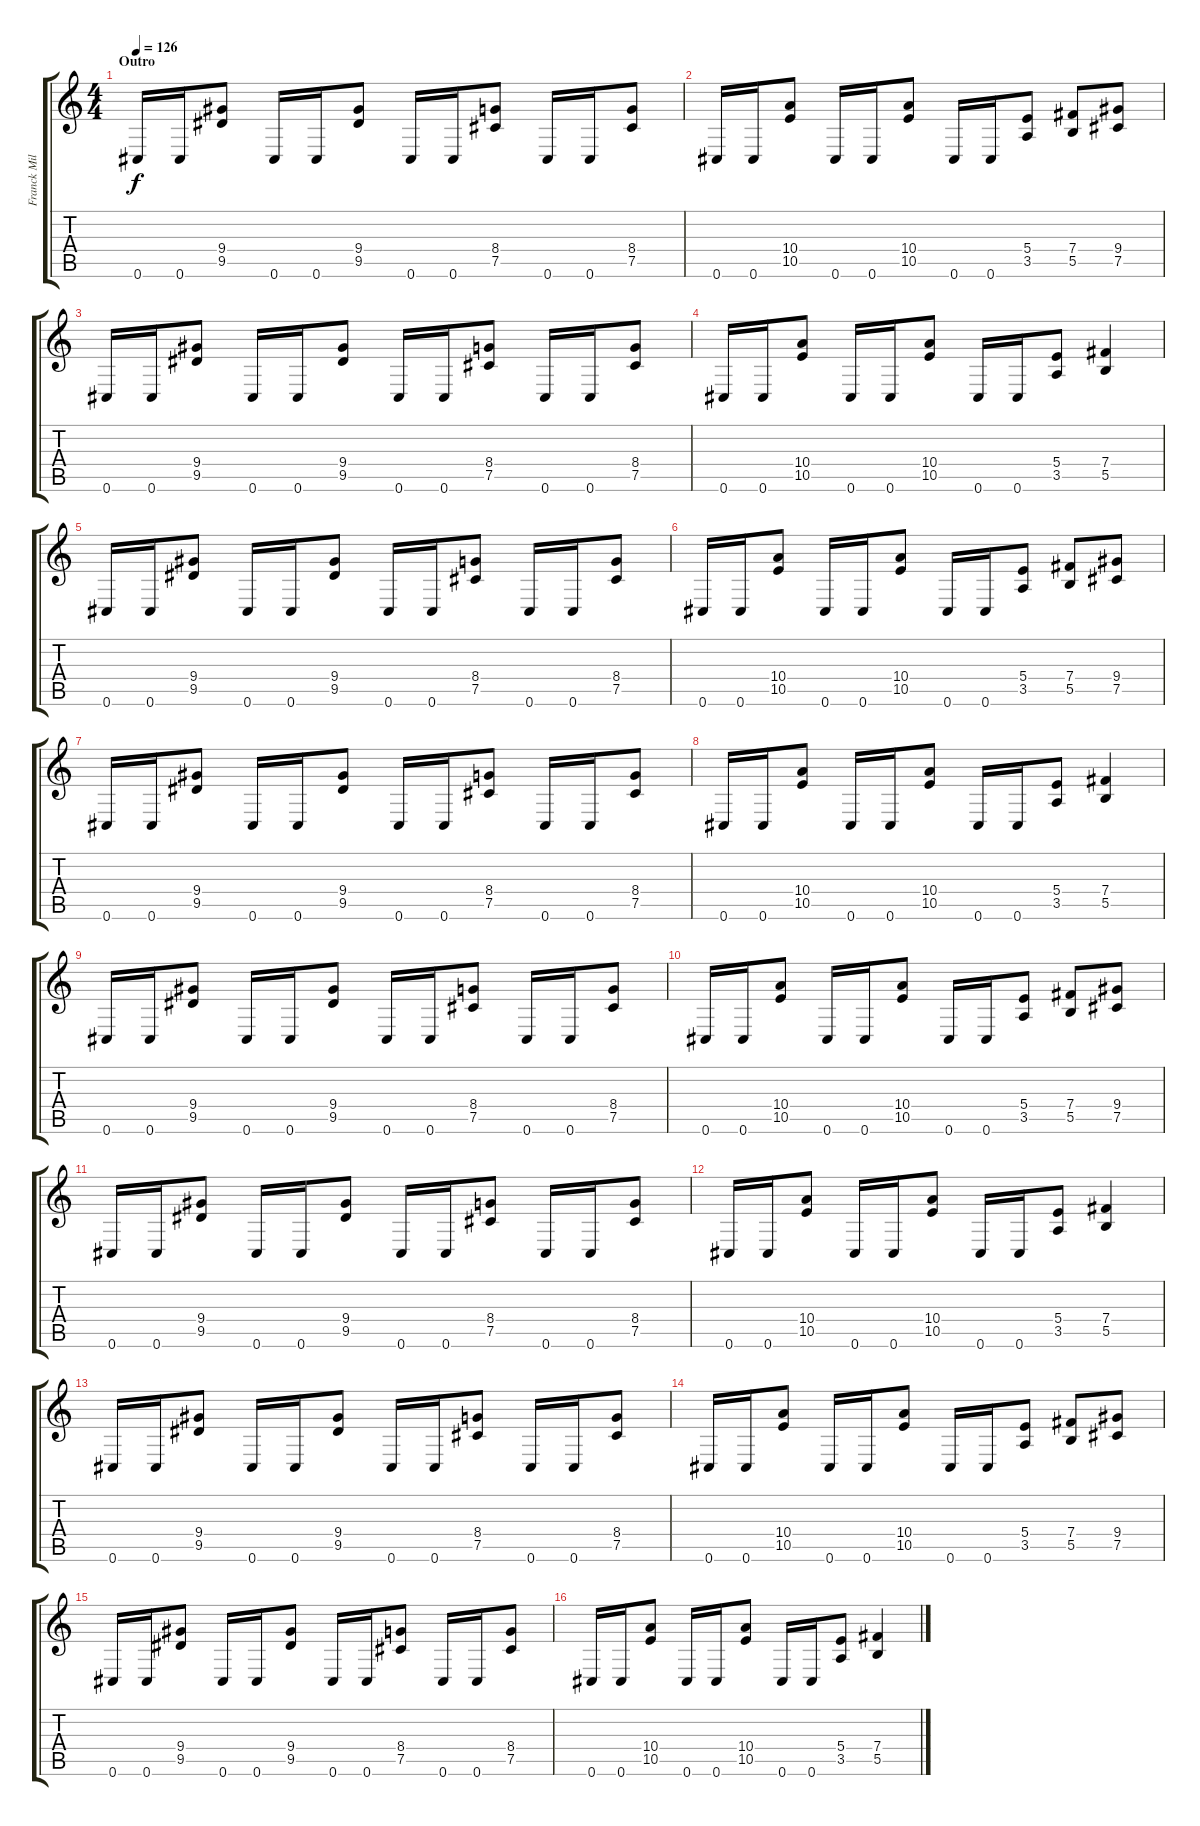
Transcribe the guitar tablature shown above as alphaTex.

\track ("Franck Millineri" "Franck Mil") {instrument distortionguitar}
\staff {score tabs}
\tuning (Db4 Ab3 E3 B2 Gb2 Db2) {hide}
\ts (4 4)
\section ("" "Outro")
\tempo 126
\clef g2
\ks c
0.6.16{dy f} 0.6.16 (9.4 9.5).8 0.6.16 0.6.16 (9.4 9.5).8 0.6.16 0.6.16 (8.4 7.5).8 0.6.16 0.6.16 (8.4 7.5).8 |
0.6.16 0.6.16 (10.4 10.5).8 0.6.16 0.6.16 (10.4 10.5).8 0.6.16 0.6.16 (5.4 3.5).8 (7.4 5.5).8 (9.4 7.5).8 |
0.6.16 0.6.16 (9.4 9.5).8 0.6.16 0.6.16 (9.4 9.5).8 0.6.16 0.6.16 (8.4 7.5).8 0.6.16 0.6.16 (8.4 7.5).8 |
0.6.16 0.6.16 (10.4 10.5).8 0.6.16 0.6.16 (10.4 10.5).8 0.6.16 0.6.16 (5.4 3.5).8 (7.4 5.5).4 |
0.6.16 0.6.16 (9.4 9.5).8 0.6.16 0.6.16 (9.4 9.5).8 0.6.16 0.6.16 (8.4 7.5).8 0.6.16 0.6.16 (8.4 7.5).8 |
0.6.16 0.6.16 (10.4 10.5).8 0.6.16 0.6.16 (10.4 10.5).8 0.6.16 0.6.16 (5.4 3.5).8 (7.4 5.5).8 (9.4 7.5).8 |
0.6.16 0.6.16 (9.4 9.5).8 0.6.16 0.6.16 (9.4 9.5).8 0.6.16 0.6.16 (8.4 7.5).8 0.6.16 0.6.16 (8.4 7.5).8 |
0.6.16 0.6.16 (10.4 10.5).8 0.6.16 0.6.16 (10.4 10.5).8 0.6.16 0.6.16 (5.4 3.5).8 (7.4 5.5).4 |
0.6.16 0.6.16 (9.4 9.5).8 0.6.16 0.6.16 (9.4 9.5).8 0.6.16 0.6.16 (8.4 7.5).8 0.6.16 0.6.16 (8.4 7.5).8 |
0.6.16 0.6.16 (10.4 10.5).8 0.6.16 0.6.16 (10.4 10.5).8 0.6.16 0.6.16 (5.4 3.5).8 (7.4 5.5).8 (9.4 7.5).8 |
0.6.16 0.6.16 (9.4 9.5).8 0.6.16 0.6.16 (9.4 9.5).8 0.6.16 0.6.16 (8.4 7.5).8 0.6.16 0.6.16 (8.4 7.5).8 |
0.6.16 0.6.16 (10.4 10.5).8 0.6.16 0.6.16 (10.4 10.5).8 0.6.16 0.6.16 (5.4 3.5).8 (7.4 5.5).4 |
0.6.16 0.6.16 (9.4 9.5).8 0.6.16 0.6.16 (9.4 9.5).8 0.6.16 0.6.16 (8.4 7.5).8 0.6.16 0.6.16 (8.4 7.5).8 |
0.6.16 0.6.16 (10.4 10.5).8 0.6.16 0.6.16 (10.4 10.5).8 0.6.16 0.6.16 (5.4 3.5).8 (7.4 5.5).8 (9.4 7.5).8 |
0.6.16 0.6.16 (9.4 9.5).8 0.6.16 0.6.16 (9.4 9.5).8 0.6.16 0.6.16 (8.4 7.5).8 0.6.16 0.6.16 (8.4 7.5).8 |
0.6.16 0.6.16 (10.4 10.5).8 0.6.16 0.6.16 (10.4 10.5).8 0.6.16 0.6.16 (5.4 3.5).8 (7.4 5.5).4
